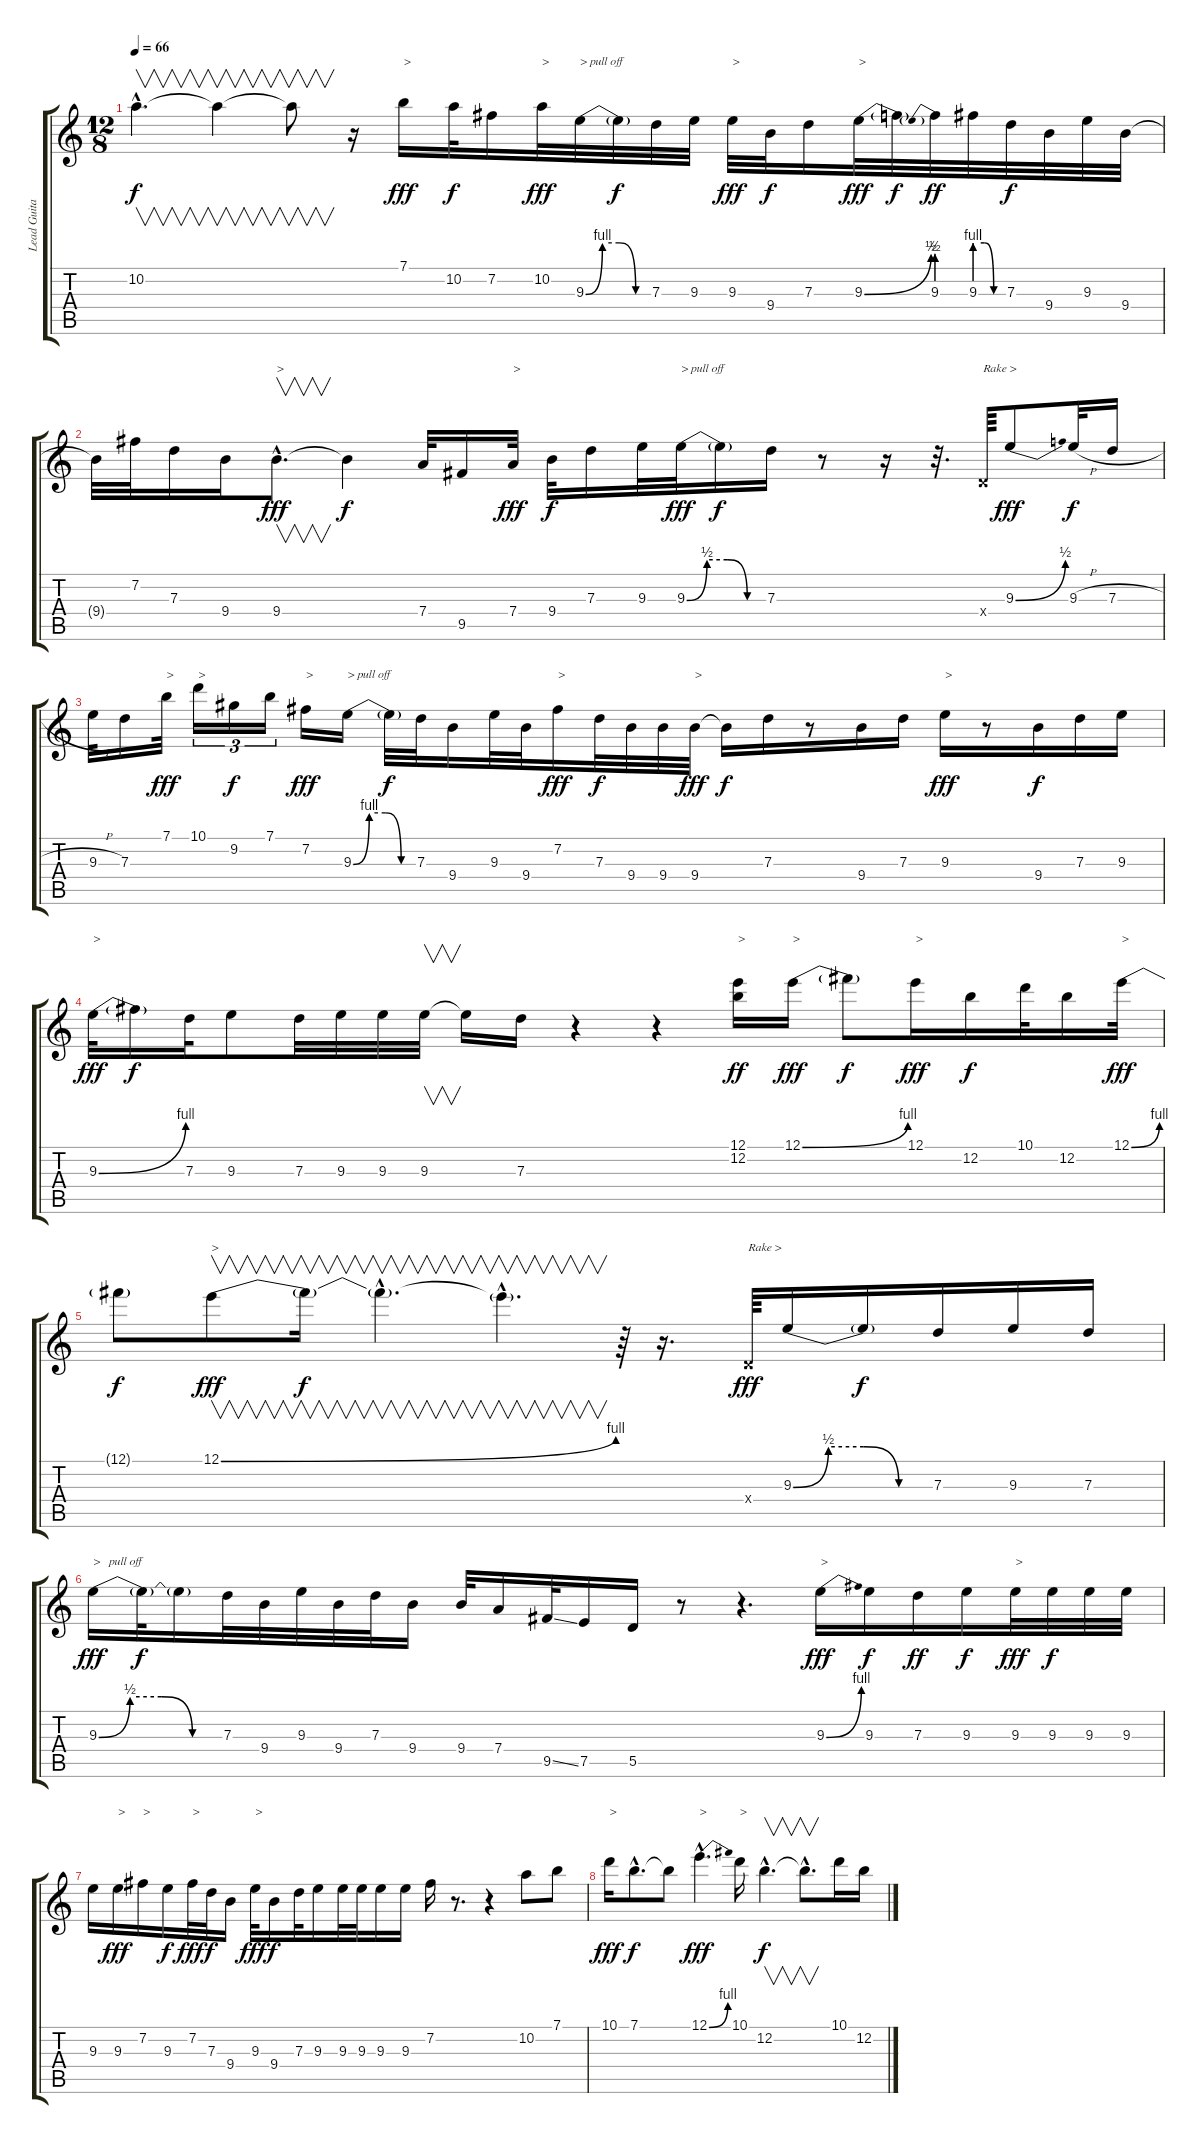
\track ("Lead Guitar bis" "Lead Guita") {instrument overdrivenguitar}
\staff {score tabs}
\tuning (E4 B3 G3 D3 A2 E2) {hide}
\ts (12 8)
\tempo 66
\clef g2
\ks c
10.2{hac t}.4{v d dy f} 10.2{t}.4{v} 10.2{t}.8{v} r.16 7.1.16{txt ">" dy fff} 10.2.32{dy f} 7.2.16 10.2.32{txt ">" dy fff} 9.3{be (custom 0 0 15 4 30 4 45 0 60 0)}.32{txt "> pull off"} 9.3{t}.32{dy f} 7.3.32 9.3.32 9.3.32{txt ">" dy fff} 9.4.32{dy f} 7.3.16 9.3{be (bend 0 0 60 2)}.32{txt ">" dy fff} 9.3{t}.32{dy f} 9.3{be (prebend 0 2 60 2)}.32{dy ff} 9.3{be (custom 0 4 20 4 40 0 60 0)}.32 7.3.32{dy f} 9.4.32 9.3.32 9.4.32 |
9.4{t}.32 7.2.32 7.3.16 9.4.16 9.4{hac}.8{v d txt ">" dy fff} 9.4{t}.4{dy f} 7.4.32 9.5.16 7.4.32{txt ">" dy fff} 9.4.32{dy f} 7.3.16 9.3.32 9.3{be (custom 0 0 15 2 30 2 45 0 60 0)}.32{txt "> pull off" dy fff} 9.3{t}.16{dy f} 7.3.16 r.8 r.16 r.32{d} 0.4{x}.64{txt "Rake >" volume 16} 9.3{be (bend 0 0 60 2)}.8{dy fff volume 5} 9.3{h}.32{dy f} 7.3{h}.16 |
9.3{h}.32 7.3.16 7.1.32{txt ">" dy fff} 10.1.16{tu (3 2) txt ">"} 9.2.16{tu (3 2) dy f} 7.1.16{tu (3 2)} 7.2.16{txt ">" dy fff} 9.3{be (custom 0 0 15 4 30 4 45 0 60 0)}.16{txt "> pull off"} 9.3{t}.32{dy f} 7.3.32 9.4.16 9.3.32 9.4.32 7.2.16{txt ">" dy fff} 7.3.32{dy f} 9.4.32 9.4.32 9.4.32{txt ">" dy fff} 9.4{t}.16{dy f} 7.3.16 r.8 9.4.16 7.3.16 9.3.16{txt ">" dy fff} r.8 9.4.16{dy f} 7.3.16 9.3.16 |
9.3{be (bend 0 0 60 4)}.32{txt ">" dy fff} 9.3{t}.16{dy f} 7.3.32 9.3.8 7.3.32 9.3.32 9.3.32 9.3.32{v} 9.3{t}.16 7.3.16 r.4 r.4 (12.1 12.2).16{txt ">" dy ff volume 9} 12.1{be (bend 0 0 60 4)}.16{txt ">" dy fff} 12.1{t}.8{dy f} 12.1.16{txt ">" dy fff} 12.2.16{dy f} 10.1.32 12.2.16 12.1{be (bend 0 0 60 4)}.32{txt ">" dy fff} |
12.1{t}.8{dy f} 12.1{be (bend 0 0 60 4)}.8{v txt ">" dy fff} 12.1{t}.16{v dy f} 12.1{hac t}.4{v d} 12.1{hac t}.4{v d} r.64 r.16{d} 0.4{x}.64{txt "Rake >" dy fff volume 16} 9.3{be (custom 0 0 15 2 30 2 45 0 60 0)}.16{volume 5} 9.3{t}.16{dy f} 7.3.16 9.3.16 7.3.16 |
9.3{be (custom 0 0 15 2 30 2 45 0 60 0)}.16{txt ">   pull off" dy fff} 9.3{t}.32{dy f} 9.3{t}.16 7.3.32 9.4.32 9.3.32 9.4.32 7.3.32 9.4.16 9.4.32 7.4.16 9.5{ss}.32 7.5.16 5.5.16 r.8 r.4{d} 9.3{be (bend 0 0 60 4)}.16{txt ">" dy fff} 9.3.16{dy f} 7.3.16{dy ff} 9.3.16{dy f} 9.3.32{txt ">" dy fff} 9.3.32{dy f} 9.3.32 9.3.32 |
9.3.16 9.3.16{txt ">" dy fff} 7.2.16{txt ">"} 9.3.16{dy f} 7.2.32{txt ">" dy fff} 7.3.32{dy f} 9.4.16 9.3.32{txt ">" dy fff} 9.4.16{dy f} 7.3.32 9.3.16 9.3.32 9.3.32 9.3.16 9.3.16 7.2.16 r.8{d} r.4 10.2.8{volume 12} 7.1.8 |
10.1.16{txt ">" dy fff} 7.1{hac}.8{d dy f} 7.1{t}.8 12.1{be (bend 0 0 60 4) hac}.4{d txt ">" dy fff} 10.1.16{txt ">"} 12.2{hac}.4{v d dy f} 12.2{hac t}.8{v d} 10.1.16 12.2.16
